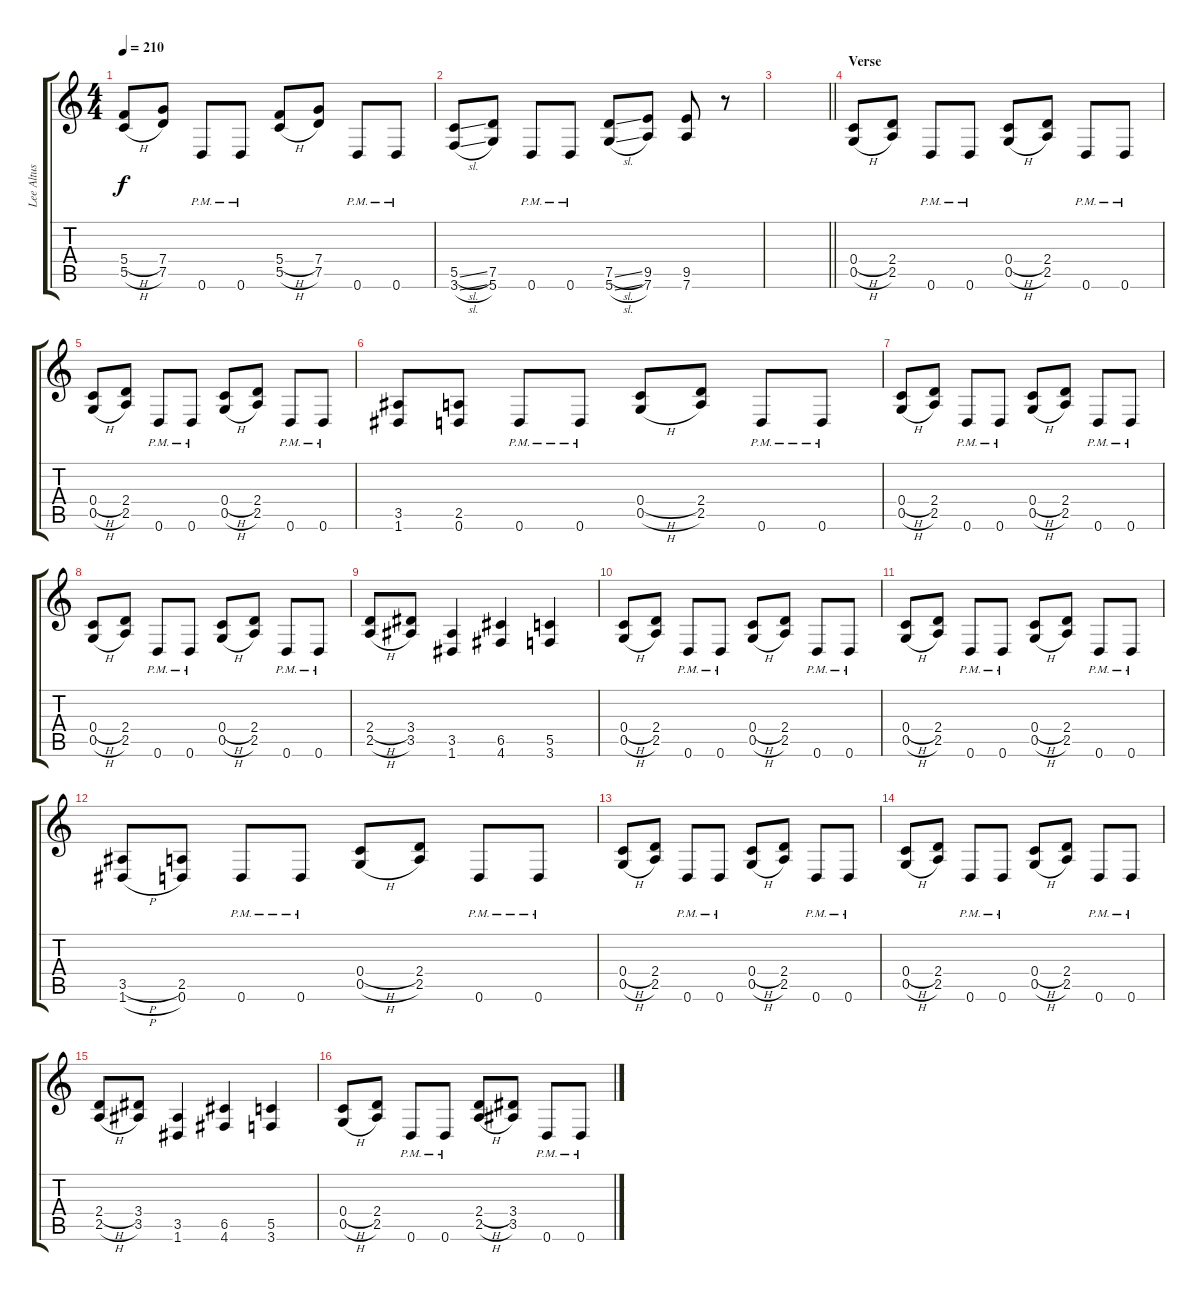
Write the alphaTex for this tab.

\track ("Lee Altus" "Lee Altus") {instrument distortionguitar}
\staff {score tabs}
\tuning (D4 A3 F3 C3 G2 D2) {hide}
\ts (4 4)
\tempo 210
\clef g2
\ks c
(5.4{h} 5.5{h}).8{dy f} (7.4 7.5).8 0.6{pm}.8 0.6{pm}.8 (5.4{h} 5.5{h}).8 (7.4 7.5).8 0.6{pm}.8 0.6{pm}.8 |
(5.5{sl} 3.6{sl}).8 (7.5 5.6).8 0.6{pm}.8 0.6{pm}.8 (7.5{sl} 5.6{sl}).8 (9.5 7.6).8 (9.5 7.6).8 r.8 |
\barLineRight lightlight
|
\section ("" "Verse")
(0.4{h} 0.5{h}).8 (2.4 2.5).8 0.6{pm}.8 0.6{pm}.8 (0.4{h} 0.5{h}).8 (2.4 2.5).8 0.6{pm}.8 0.6{pm}.8 |
(0.4{h} 0.5{h}).8 (2.4 2.5).8 0.6{pm}.8 0.6{pm}.8 (0.4{h} 0.5{h}).8 (2.4 2.5).8 0.6{pm}.8 0.6{pm}.8 |
(3.5 1.6).8 (2.5 0.6).8 0.6{pm}.8 0.6{pm}.8 (0.4{h} 0.5{h}).8 (2.4 2.5).8 0.6{pm}.8 0.6{pm}.8 |
(0.4{h} 0.5{h}).8 (2.4 2.5).8 0.6{pm}.8 0.6{pm}.8 (0.4{h} 0.5{h}).8 (2.4 2.5).8 0.6{pm}.8 0.6{pm}.8 |
(0.4{h} 0.5{h}).8 (2.4 2.5).8 0.6{pm}.8 0.6{pm}.8 (0.4{h} 0.5{h}).8 (2.4 2.5).8 0.6{pm}.8 0.6{pm}.8 |
(2.4{h} 2.5{h}).8 (3.4 3.5).8 (3.5 1.6).4 (6.5 4.6).4 (5.5 3.6).4 |
(0.4{h} 0.5{h}).8 (2.4 2.5).8 0.6{pm}.8 0.6{pm}.8 (0.4{h} 0.5{h}).8 (2.4 2.5).8 0.6{pm}.8 0.6{pm}.8 |
(0.4{h} 0.5{h}).8 (2.4 2.5).8 0.6{pm}.8 0.6{pm}.8 (0.4{h} 0.5{h}).8 (2.4 2.5).8 0.6{pm}.8 0.6{pm}.8 |
(3.5{h} 1.6{h}).8 (2.5 0.6).8 0.6{pm}.8 0.6{pm}.8 (0.4{h} 0.5{h}).8 (2.4 2.5).8 0.6{pm}.8 0.6{pm}.8 |
(0.4{h} 0.5{h}).8 (2.4 2.5).8 0.6{pm}.8 0.6{pm}.8 (0.4{h} 0.5{h}).8 (2.4 2.5).8 0.6{pm}.8 0.6{pm}.8 |
(0.4{h} 0.5{h}).8 (2.4 2.5).8 0.6{pm}.8 0.6{pm}.8 (0.4{h} 0.5{h}).8 (2.4 2.5).8 0.6{pm}.8 0.6{pm}.8 |
(2.4{h} 2.5{h}).8 (3.4 3.5).8 (3.5 1.6).4 (6.5 4.6).4 (5.5 3.6).4 |
(0.4{h} 0.5{h}).8 (2.4 2.5).8 0.6{pm}.8 0.6{pm}.8 (2.4{h} 2.5{h}).8 (3.4 3.5).8 0.6{pm}.8 0.6{pm}.8
